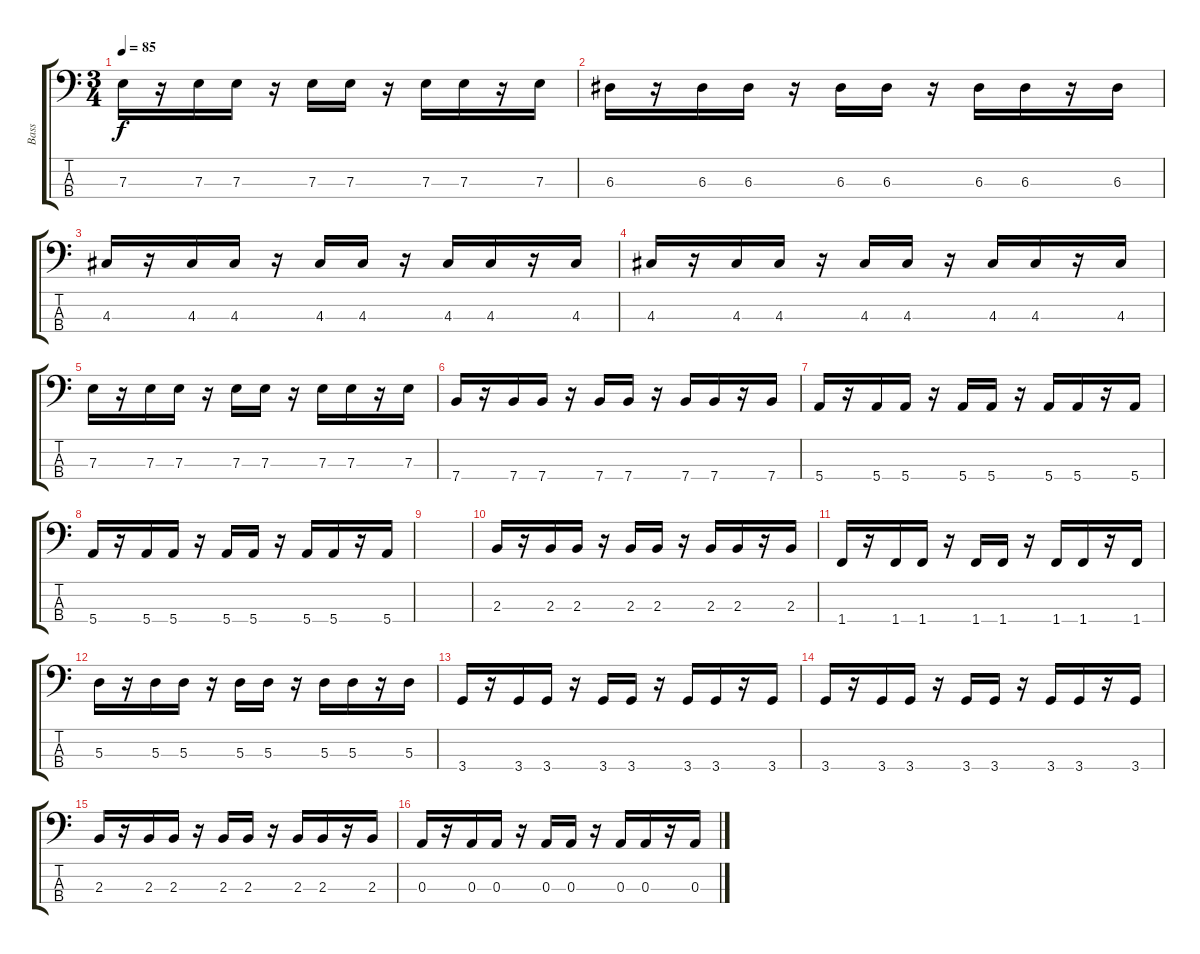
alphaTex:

\track ("Bass" "Bass") {instrument electricbasspick}
\staff {score tabs}
\tuning (G2 D2 A1 E1) {hide}
\ts (3 4)
\tempo 85
\clef f4
\ks c
7.3.16{dy f} r.16 7.3.16 7.3.16 r.16 7.3.16 7.3.16 r.16 7.3.16 7.3.16 r.16 7.3.16 |
6.3.16 r.16 6.3.16 6.3.16 r.16 6.3.16 6.3.16 r.16 6.3.16 6.3.16 r.16 6.3.16 |
4.3.16 r.16 4.3.16 4.3.16 r.16 4.3.16 4.3.16 r.16 4.3.16 4.3.16 r.16 4.3.16 |
4.3.16 r.16 4.3.16 4.3.16 r.16 4.3.16 4.3.16 r.16 4.3.16 4.3.16 r.16 4.3.16 |
7.3.16 r.16 7.3.16 7.3.16 r.16 7.3.16 7.3.16 r.16 7.3.16 7.3.16 r.16 7.3.16 |
7.4.16 r.16 7.4.16 7.4.16 r.16 7.4.16 7.4.16 r.16 7.4.16 7.4.16 r.16 7.4.16 |
5.4.16 r.16 5.4.16 5.4.16 r.16 5.4.16 5.4.16 r.16 5.4.16 5.4.16 r.16 5.4.16 |
5.4.16 r.16 5.4.16 5.4.16 r.16 5.4.16 5.4.16 r.16 5.4.16 5.4.16 r.16 5.4.16 |
|
2.3.16 r.16 2.3.16 2.3.16 r.16 2.3.16 2.3.16 r.16 2.3.16 2.3.16 r.16 2.3.16 |
1.4.16 r.16 1.4.16 1.4.16 r.16 1.4.16 1.4.16 r.16 1.4.16 1.4.16 r.16 1.4.16 |
5.3.16 r.16 5.3.16 5.3.16 r.16 5.3.16 5.3.16 r.16 5.3.16 5.3.16 r.16 5.3.16 |
3.4.16 r.16 3.4.16 3.4.16 r.16 3.4.16 3.4.16 r.16 3.4.16 3.4.16 r.16 3.4.16 |
3.4.16 r.16 3.4.16 3.4.16 r.16 3.4.16 3.4.16 r.16 3.4.16 3.4.16 r.16 3.4.16 |
2.3.16 r.16 2.3.16 2.3.16 r.16 2.3.16 2.3.16 r.16 2.3.16 2.3.16 r.16 2.3.16 |
0.3.16 r.16 0.3.16 0.3.16 r.16 0.3.16 0.3.16 r.16 0.3.16 0.3.16 r.16 0.3.16
